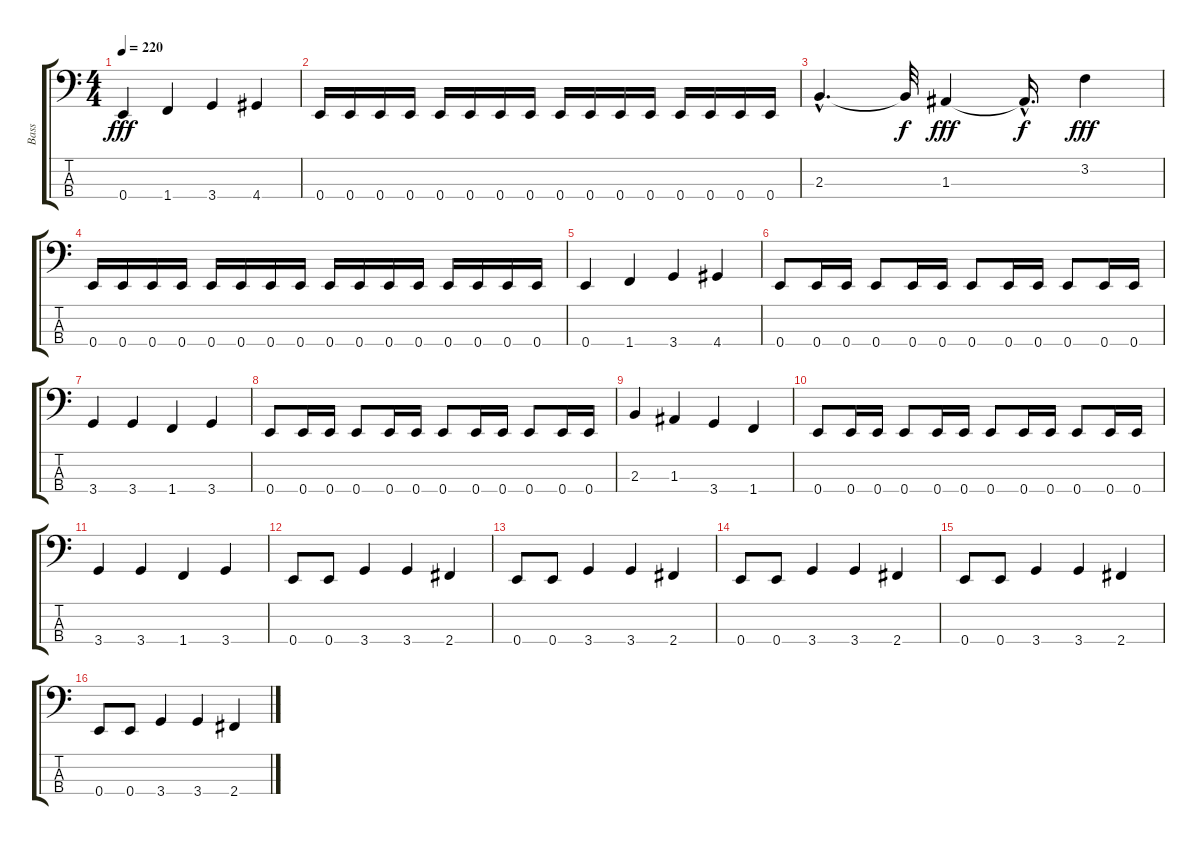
\track ("Bass" "Bass") {instrument electricbassfinger}
\staff {score tabs}
\tuning (G2 D2 A1 E1) {hide}
\ts (4 4)
\tempo 220
\clef f4
\ks c
0.4.4{dy fff} 1.4.4 3.4.4 4.4.4 |
0.4.16 0.4.16 0.4.16 0.4.16 0.4.16 0.4.16 0.4.16 0.4.16 0.4.16 0.4.16 0.4.16 0.4.16 0.4.16 0.4.16 0.4.16 0.4.16 |
2.3{hac}.4{d} 2.3{t}.32{dy f} 1.3.4{dy fff} 1.3{hac t}.16{d dy f} 3.2.4{dy fff} |
0.4.16 0.4.16 0.4.16 0.4.16 0.4.16 0.4.16 0.4.16 0.4.16 0.4.16 0.4.16 0.4.16 0.4.16 0.4.16 0.4.16 0.4.16 0.4.16 |
0.4.4 1.4.4 3.4.4 4.4.4 |
0.4.8 0.4.16 0.4.16 0.4.8 0.4.16 0.4.16 0.4.8 0.4.16 0.4.16 0.4.8 0.4.16 0.4.16 |
3.4.4 3.4.4 1.4.4 3.4.4 |
0.4.8 0.4.16 0.4.16 0.4.8 0.4.16 0.4.16 0.4.8 0.4.16 0.4.16 0.4.8 0.4.16 0.4.16 |
2.3.4 1.3.4 3.4.4 1.4.4 |
0.4.8 0.4.16 0.4.16 0.4.8 0.4.16 0.4.16 0.4.8 0.4.16 0.4.16 0.4.8 0.4.16 0.4.16 |
3.4.4 3.4.4 1.4.4 3.4.4 |
0.4.8 0.4.8 3.4.4 3.4.4 2.4.4 |
0.4.8 0.4.8 3.4.4 3.4.4 2.4.4 |
0.4.8 0.4.8 3.4.4 3.4.4 2.4.4 |
0.4.8 0.4.8 3.4.4 3.4.4 2.4.4 |
0.4.8 0.4.8 3.4.4 3.4.4 2.4.4
